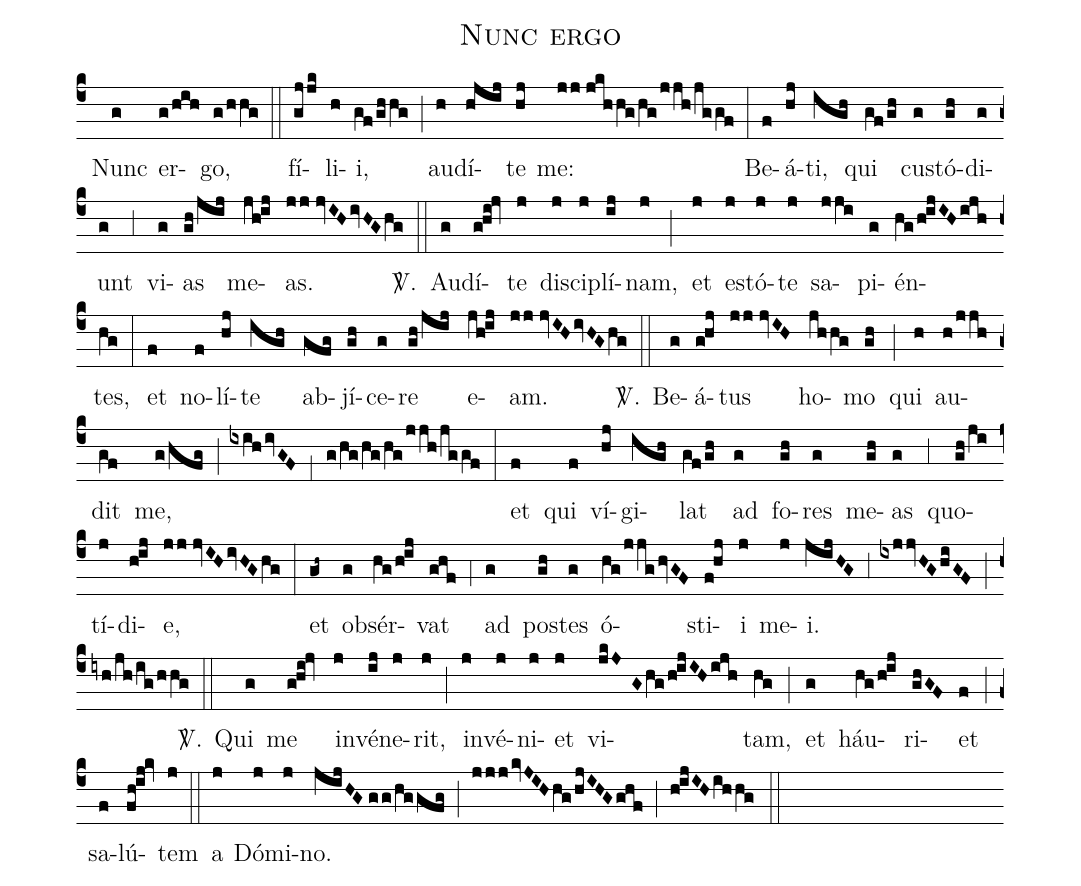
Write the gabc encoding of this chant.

name:Nunc ergo;
office-part:Tractus;
mode:8;
%%
(c4) () Nunc(g) er(g/hih)go,(g/hhg) (::) fí(gjjk)li(h)i,(gf/ghhg) (;) au(h)dí(hjij)te(hj) me:(jj//jkhhg/hg/jjh/jggf) (:) Be(f)á(hj)ti,(igh) qui(gf/gh) cu(g)stó(gh)di(g)unt(g) (;3) vi(g)as(gh/jij) me(jh!ij)as.(jj//jvIH/ivHG/hg) <sp>V/</sp>.(::) Au(g)dí(g!hi!jv)te(j) di(j)sci(j)plí(ij)nam,(j) (;) et(j) e(j)stó(j)te(j) sa(jji)pi(g)én(hg/h!ijIH/ijh)tes,(hg) (:) et(f) no(f)lí(hj)te(igh) ab(gfg)jí(gh)ce(g)re(gh/jij) e(jh!ij)am.(jj//jvIH/ivHG/hg) <sp>V/</sp>.(::) Be(g)á(g!hj)tus(jj//jvIH) ho(jhhg)mo(gh) (;) qui(h) au(h/jjh)dit(gf) me,(g/hfg) (;) (ixih/ivGF) (;1) (g/hg/hg/hg/jjh/jggf) (:) et(f) qui(f) ví(hj)gi(igh)lat(gf/gh) ad(g) fo(gh)res(g) me(gh)as(g) (;3) quo(gh/ji)tí(j)di(h!ij)e,(jj//jvIH/ivHGhg) (:) et(gh~) ob(g)sér(hg/h!ij)vat(ghf) (;4) ad(g) po(gh)stes(g) ó(hg/jjg/hvGF)sti(f!hj)i(j) me(j)i.(jijHG) (;3) (ixjjvHG/hiGF) (;) (iyh/jh/ig/hhg) <sp>V/</sp>.(::) Qui(g) me(g!hi!jv) in(j)vé(ij)ne(j)rit,(j) (;) in(j)vé(j)ni(j)et(j) vi(jkJG/hg/h!ijIH/ijh)tam,(hg) (;) et(g) háu(hg/h!ij)ri(ghGF)et(f) (;) sa(f)lú(fh!ij!kv)tem(j) (::) a(j) Dó(j)mi(j)no.(jijHG//gg/hggfg) (;) (jjj/kvJIH/hg/hjIHG/ghf) (;) (h!ijIH/ihhg) (::)
